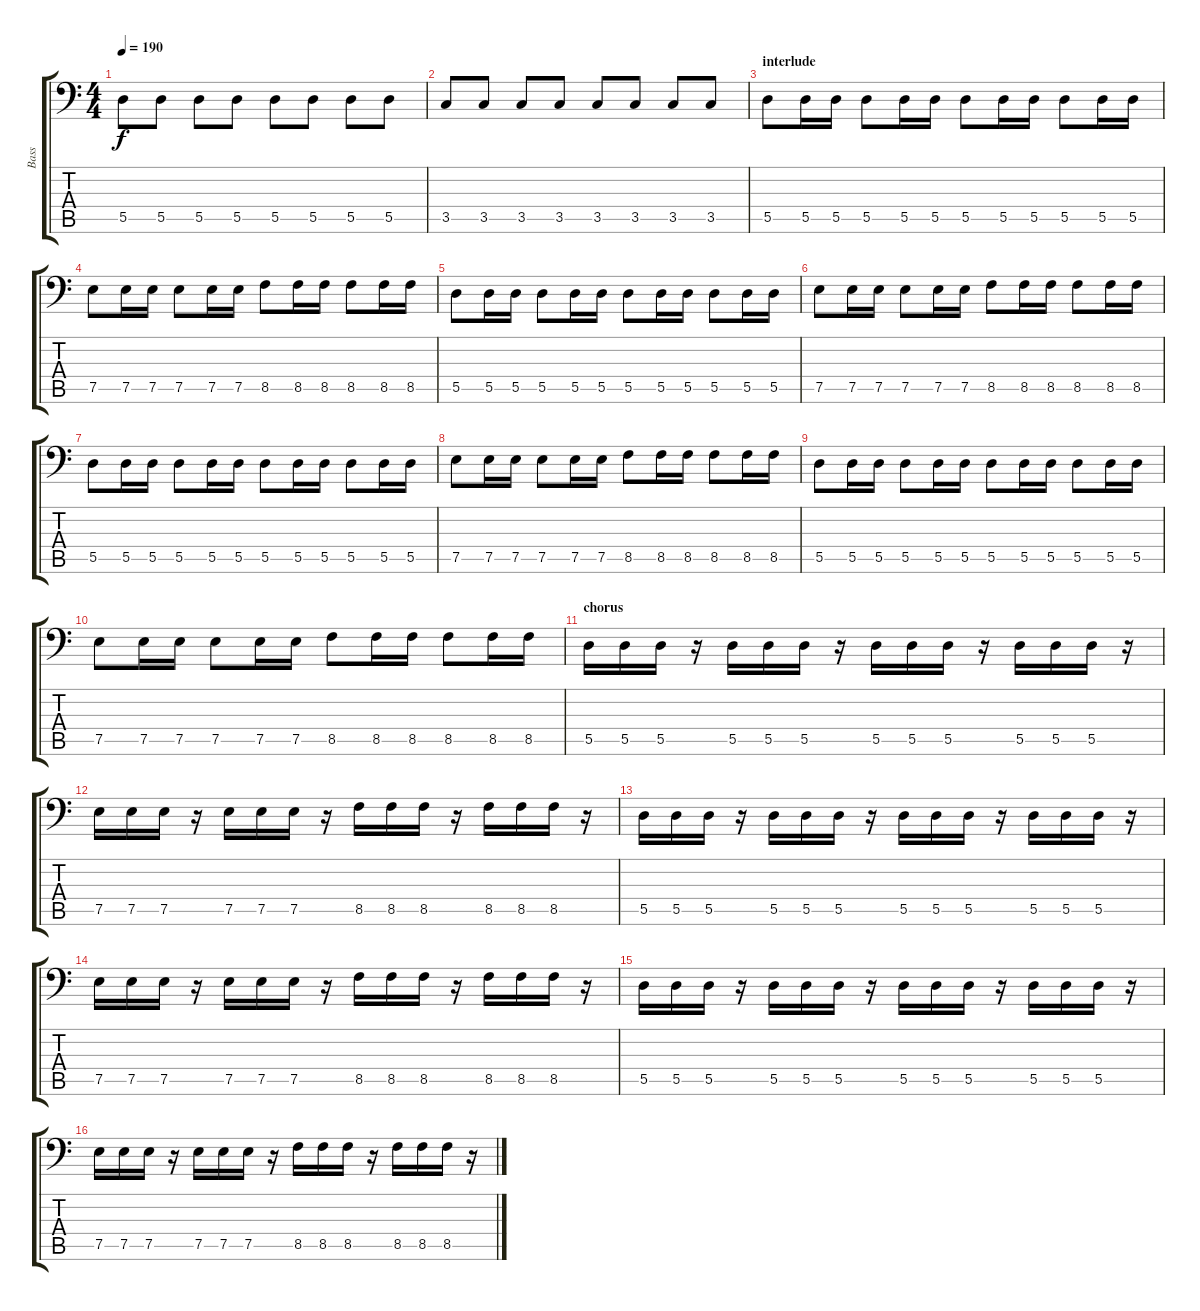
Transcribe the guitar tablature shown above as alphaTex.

\track ("Bass" "Bass") {instrument electricbassfinger}
\staff {score tabs}
\tuning (E3 B2 G2 D2 A1 E1) {hide}
\ts (4 4)
\tempo 190
\clef f4
\ks c
5.5.8{dy f} 5.5.8 5.5.8 5.5.8 5.5.8 5.5.8 5.5.8 5.5.8 |
3.5.8 3.5.8 3.5.8 3.5.8 3.5.8 3.5.8 3.5.8 3.5.8 |
\section ("" "interlude")
5.5.8 5.5.16 5.5.16 5.5.8 5.5.16 5.5.16 5.5.8 5.5.16 5.5.16 5.5.8 5.5.16 5.5.16 |
7.5.8 7.5.16 7.5.16 7.5.8 7.5.16 7.5.16 8.5.8 8.5.16 8.5.16 8.5.8 8.5.16 8.5.16 |
5.5.8 5.5.16 5.5.16 5.5.8 5.5.16 5.5.16 5.5.8 5.5.16 5.5.16 5.5.8 5.5.16 5.5.16 |
7.5.8 7.5.16 7.5.16 7.5.8 7.5.16 7.5.16 8.5.8 8.5.16 8.5.16 8.5.8 8.5.16 8.5.16 |
5.5.8 5.5.16 5.5.16 5.5.8 5.5.16 5.5.16 5.5.8 5.5.16 5.5.16 5.5.8 5.5.16 5.5.16 |
7.5.8 7.5.16 7.5.16 7.5.8 7.5.16 7.5.16 8.5.8 8.5.16 8.5.16 8.5.8 8.5.16 8.5.16 |
5.5.8 5.5.16 5.5.16 5.5.8 5.5.16 5.5.16 5.5.8 5.5.16 5.5.16 5.5.8 5.5.16 5.5.16 |
7.5.8 7.5.16 7.5.16 7.5.8 7.5.16 7.5.16 8.5.8 8.5.16 8.5.16 8.5.8 8.5.16 8.5.16 |
\section ("" "chorus")
5.5.16 5.5.16 5.5.16 r.16 5.5.16 5.5.16 5.5.16 r.16 5.5.16 5.5.16 5.5.16 r.16 5.5.16 5.5.16 5.5.16 r.16 |
7.5.16 7.5.16 7.5.16 r.16 7.5.16 7.5.16 7.5.16 r.16 8.5.16 8.5.16 8.5.16 r.16 8.5.16 8.5.16 8.5.16 r.16 |
5.5.16 5.5.16 5.5.16 r.16 5.5.16 5.5.16 5.5.16 r.16 5.5.16 5.5.16 5.5.16 r.16 5.5.16 5.5.16 5.5.16 r.16 |
7.5.16 7.5.16 7.5.16 r.16 7.5.16 7.5.16 7.5.16 r.16 8.5.16 8.5.16 8.5.16 r.16 8.5.16 8.5.16 8.5.16 r.16 |
5.5.16 5.5.16 5.5.16 r.16 5.5.16 5.5.16 5.5.16 r.16 5.5.16 5.5.16 5.5.16 r.16 5.5.16 5.5.16 5.5.16 r.16 |
7.5.16 7.5.16 7.5.16 r.16 7.5.16 7.5.16 7.5.16 r.16 8.5.16 8.5.16 8.5.16 r.16 8.5.16 8.5.16 8.5.16 r.16
